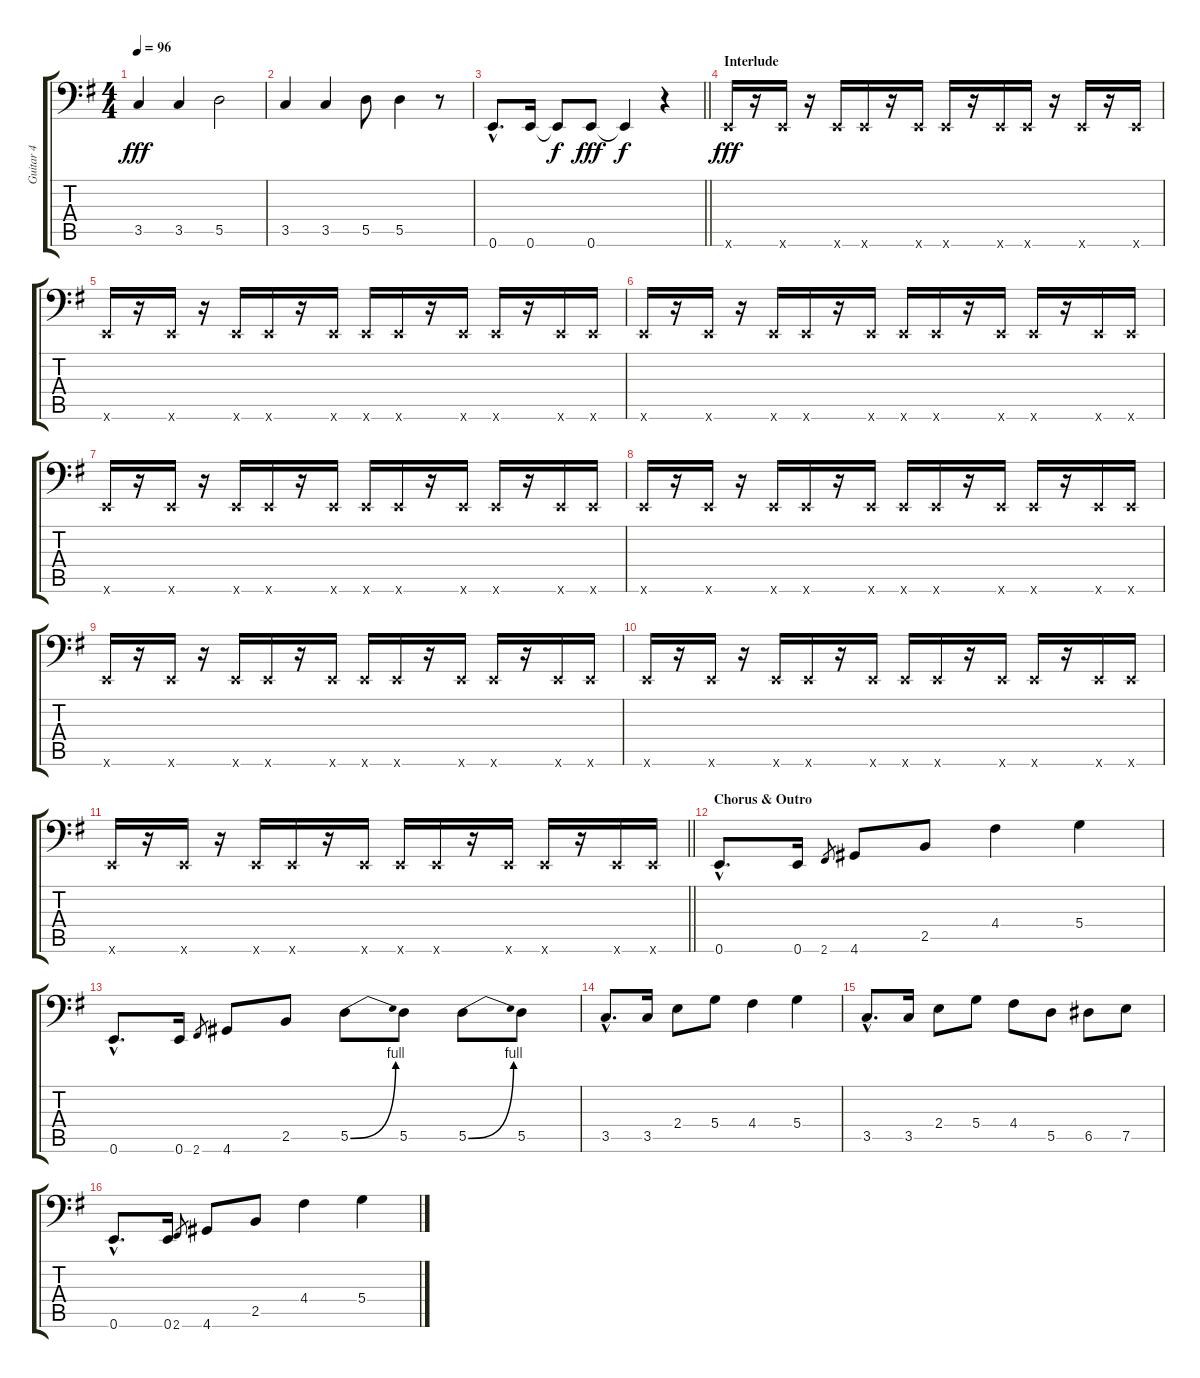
\track ("Guitar 4" "Guitar 4") {instrument overdrivenguitar}
\staff {score tabs}
\tuning (E3 B2 G2 D2 A1 E1) {hide}
\ts (4 4)
\tempo 96
\clef f4
\ks g
3.5.4{dy fff} 3.5.4 5.5.2 |
3.5.4 3.5.4 5.5.8 5.5.4 r.8 |
\barLineRight lightlight
0.6{hac}.8{d} 0.6.16 0.6{t}.8{dy f} 0.6.8{dy fff} 0.6{t}.4{dy f} r.4 |
\section ("" "Interlude")
0.6{x}.16{dy fff} r.16 0.6{x}.16 r.16 0.6{x}.16 0.6{x}.16 r.16 0.6{x}.16 0.6{x}.16 r.16 0.6{x}.16 0.6{x}.16 r.16 0.6{x}.16 r.16 0.6{x}.16 |
0.6{x}.16 r.16 0.6{x}.16 r.16 0.6{x}.16 0.6{x}.16 r.16 0.6{x}.16 0.6{x}.16 0.6{x}.16 r.16 0.6{x}.16 0.6{x}.16 r.16 0.6{x}.16 0.6{x}.16 |
0.6{x}.16 r.16 0.6{x}.16 r.16 0.6{x}.16 0.6{x}.16 r.16 0.6{x}.16 0.6{x}.16 0.6{x}.16 r.16 0.6{x}.16 0.6{x}.16 r.16 0.6{x}.16 0.6{x}.16 |
0.6{x}.16 r.16 0.6{x}.16 r.16 0.6{x}.16 0.6{x}.16 r.16 0.6{x}.16 0.6{x}.16 0.6{x}.16 r.16 0.6{x}.16 0.6{x}.16 r.16 0.6{x}.16 0.6{x}.16 |
0.6{x}.16 r.16 0.6{x}.16 r.16 0.6{x}.16 0.6{x}.16 r.16 0.6{x}.16 0.6{x}.16 0.6{x}.16 r.16 0.6{x}.16 0.6{x}.16 r.16 0.6{x}.16 0.6{x}.16 |
0.6{x}.16 r.16 0.6{x}.16 r.16 0.6{x}.16 0.6{x}.16 r.16 0.6{x}.16 0.6{x}.16 0.6{x}.16 r.16 0.6{x}.16 0.6{x}.16 r.16 0.6{x}.16 0.6{x}.16 |
0.6{x}.16 r.16 0.6{x}.16 r.16 0.6{x}.16 0.6{x}.16 r.16 0.6{x}.16 0.6{x}.16 0.6{x}.16 r.16 0.6{x}.16 0.6{x}.16 r.16 0.6{x}.16 0.6{x}.16 |
\barLineRight lightlight
0.6{x}.16 r.16 0.6{x}.16 r.16 0.6{x}.16 0.6{x}.16 r.16 0.6{x}.16 0.6{x}.16 0.6{x}.16 r.16 0.6{x}.16 0.6{x}.16 r.16 0.6{x}.16 0.6{x}.16 |
\section ("" "Chorus & Outro")
0.6{hac}.8{d} 0.6.16 2.6.8{gr} 4.6.8 2.5.8 4.4.4 5.4.4 |
0.6{hac}.8{d} 0.6.16 2.6.8{gr} 4.6.8 2.5.8 5.5{be (bend 0 0 60 4)}.8 5.5.8 5.5{be (bend 0 0 60 4)}.8 5.5.8 |
3.5{hac}.8{d} 3.5.16 2.4.8 5.4.8 4.4.4 5.4.4 |
3.5{hac}.8{d} 3.5.16 2.4.8 5.4.8 4.4.8 5.5.8 6.5.8 7.5.8 |
0.6{hac}.8{d} 0.6.16 2.6.8{gr} 4.6.8 2.5.8 4.4.4 5.4.4
